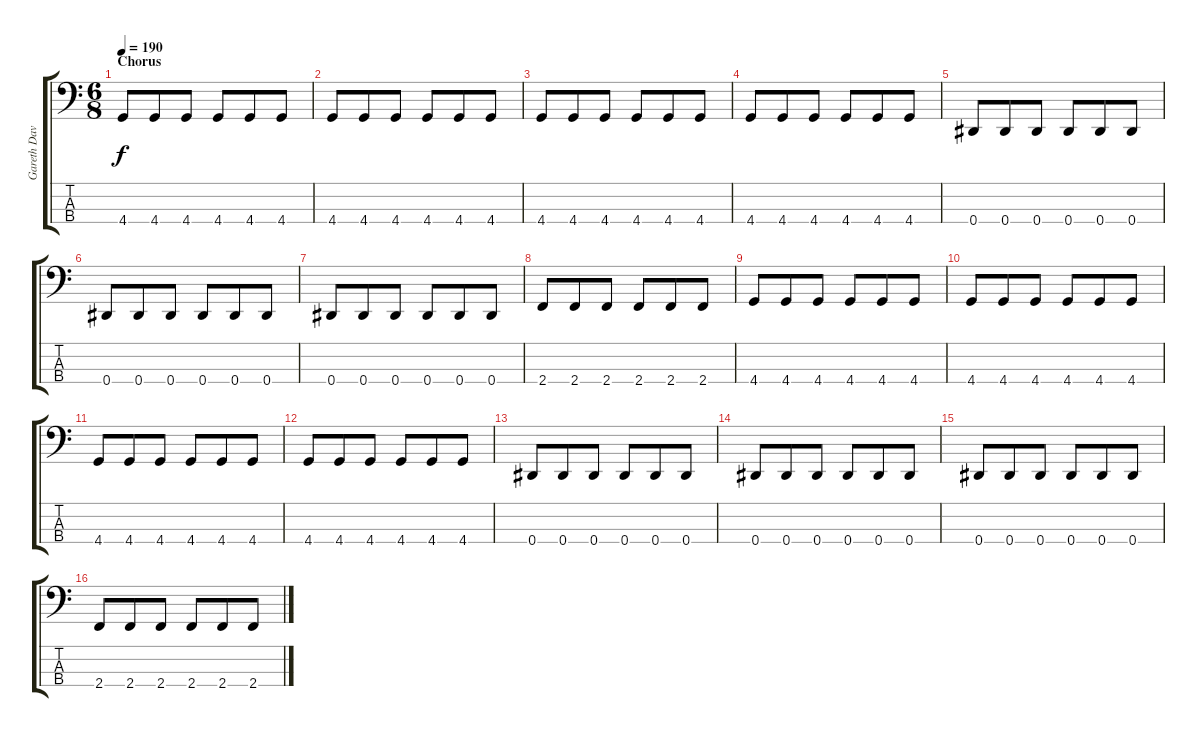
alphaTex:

\track ("Gareth Davies" "Gareth Dav") {instrument electricbassfinger}
\staff {score tabs}
\tuning (Gb2 Db2 Bb1 Eb1) {hide}
\ts (6 8)
\section ("" "Chorus")
\tempo 190
\clef f4
\ks c
4.4.8{dy f} 4.4.8 4.4.8 4.4.8 4.4.8 4.4.8 |
4.4.8 4.4.8 4.4.8 4.4.8 4.4.8 4.4.8 |
4.4.8 4.4.8 4.4.8 4.4.8 4.4.8 4.4.8 |
4.4.8 4.4.8 4.4.8 4.4.8 4.4.8 4.4.8 |
0.4.8 0.4.8 0.4.8 0.4.8 0.4.8 0.4.8 |
0.4.8 0.4.8 0.4.8 0.4.8 0.4.8 0.4.8 |
0.4.8 0.4.8 0.4.8 0.4.8 0.4.8 0.4.8 |
2.4.8 2.4.8 2.4.8 2.4.8 2.4.8 2.4.8 |
4.4.8 4.4.8 4.4.8 4.4.8 4.4.8 4.4.8 |
4.4.8 4.4.8 4.4.8 4.4.8 4.4.8 4.4.8 |
4.4.8 4.4.8 4.4.8 4.4.8 4.4.8 4.4.8 |
4.4.8 4.4.8 4.4.8 4.4.8 4.4.8 4.4.8 |
0.4.8 0.4.8 0.4.8 0.4.8 0.4.8 0.4.8 |
0.4.8 0.4.8 0.4.8 0.4.8 0.4.8 0.4.8 |
0.4.8 0.4.8 0.4.8 0.4.8 0.4.8 0.4.8 |
2.4.8 2.4.8 2.4.8 2.4.8 2.4.8 2.4.8
